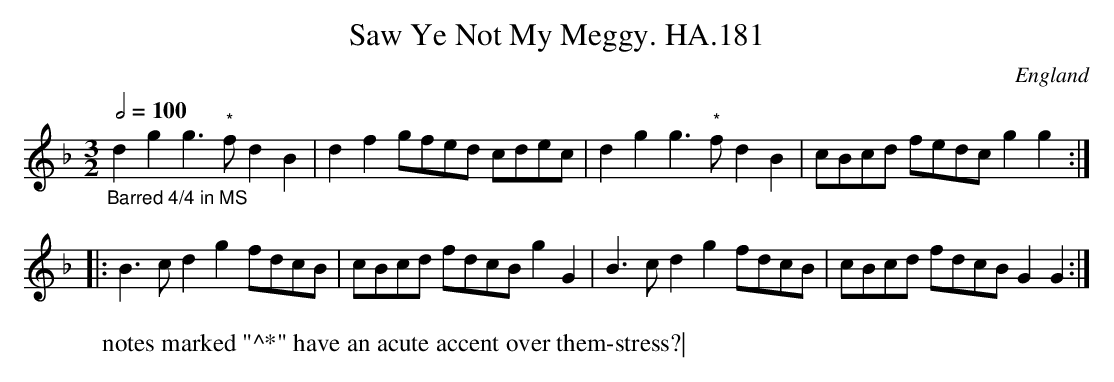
X:1
T:Saw Ye Not My Meggy. HA.181
M:3/2
L:1/8
Q:1/2=100
O:England
K:F major
"_Barred 4/4 in MS"d2g2 g3"^*"f d2B2|d2f2 gfed cdec|\
d2g2 g3"^*"f d2B2| cBcd fedc g2g2:|!
|:B3c d2g2 fdcB| cBcd fdcB g2G2|B3c d2g2 fdcB| cBcd fdcB G2G2 :|
W:notes marked "^*" have an acute accent over them-stress?|
